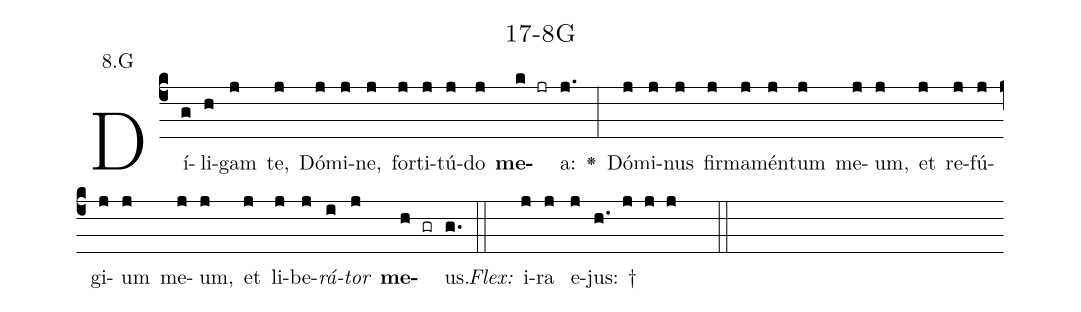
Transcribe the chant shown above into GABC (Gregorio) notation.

name: 17-8G;
annotation: 8.G;
%%
(c4)Dí(g)li(h)gam(j) te,(j) Dó(j)mi(j)ne,(j) for(j)ti(j)tú(j)do(j) <b>me</b>(k jr)a:(j.) <v>\greheightstar</v>(:) Dó(j)mi(j)nus(j) fir(j)ma(j)mén(j)tum(j) me(j)um,(j) et(j) re(j)fú(j)gi(j)um(j) me(j)um,(j) et(j) li(j)be(j)<i>rá</i>(i)<i>tor</i>(j) <b>me</b>(h gr)us.(g.) (::)
<i>Flex:</i>()  i(j)ra(j) e(j)jus: †(h. j j j  ::)

%E(j) u(j) o(i) u(j) a(h) e.(g.) (::)
